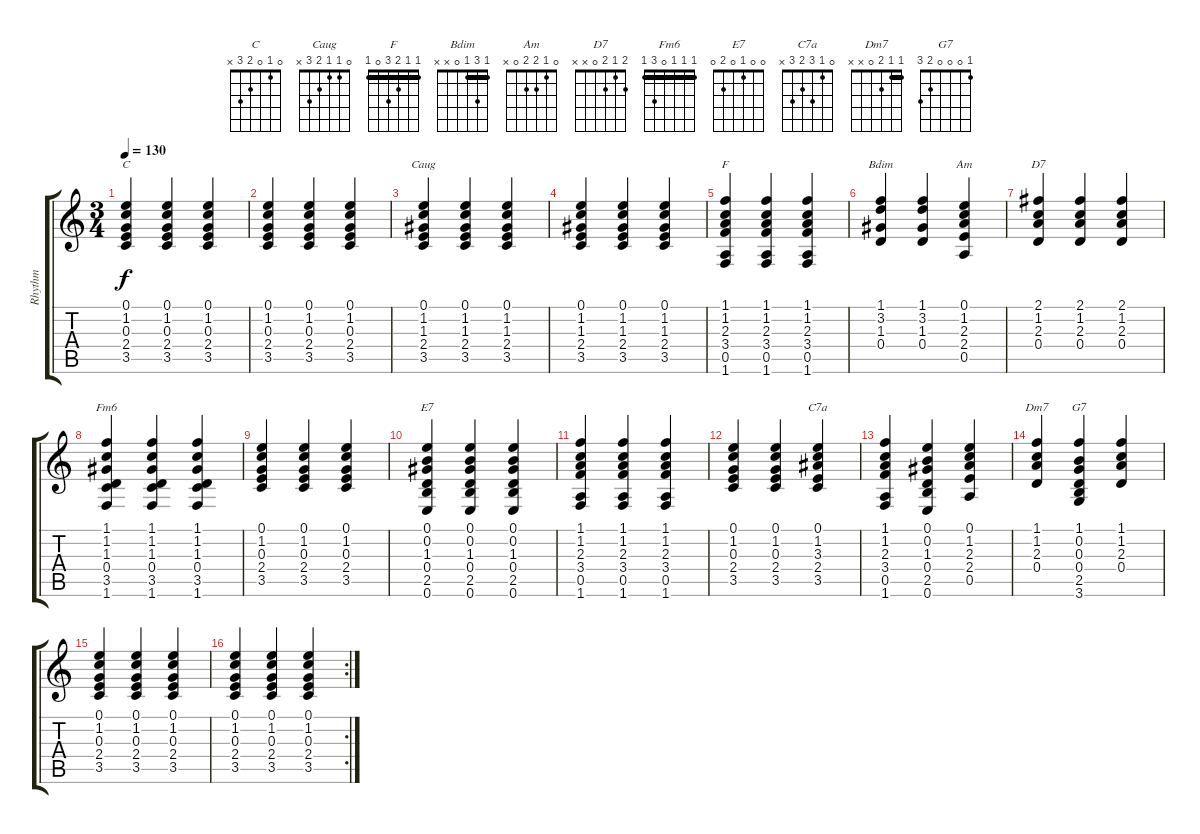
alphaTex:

\track ("Rhythm" "Rhythm") {instrument acousticguitarnylon}
\staff {score tabs}
\tuning (E4 B3 G3 D3 A2 E2) {hide}
\chord ("C" 0 1 0 2 3 x)
\chord ("Caug" 0 1 1 2 3 x)
\chord ("F" 1 1 2 3 0 1) {barre 1}
\chord ("Bdim" 1 3 1 0 x x) {barre 1}
\chord ("Am" 0 1 2 2 0 x)
\chord ("D7" 2 1 2 0 x x)
\chord ("Fm6" 1 1 1 0 3 1) {barre 1}
\chord ("E7" 0 0 1 0 2 0)
\chord ("C7a" 0 1 3 2 3 x)
\chord ("Dm7" 1 1 2 0 x x) {barre 1}
\chord ("G7" 1 0 0 0 2 3)
\ts (3 4)
\tempo 130
\clef g2
\ks c
(0.1 1.2 0.3 2.4 3.5).4{ch "C" dy f} (0.1 1.2 0.3 2.4 3.5).4 (0.1 1.2 0.3 2.4 3.5).4 |
(0.1 1.2 0.3 2.4 3.5).4 (0.1 1.2 0.3 2.4 3.5).4 (0.1 1.2 0.3 2.4 3.5).4 |
(0.1 1.2 1.3 2.4 3.5).4{ch "Caug"} (0.1 1.2 1.3 2.4 3.5).4 (0.1 1.2 1.3 2.4 3.5).4 |
(0.1 1.2 1.3 2.4 3.5).4 (0.1 1.2 1.3 2.4 3.5).4 (0.1 1.2 1.3 2.4 3.5).4 |
(1.1 1.2 2.3 3.4 0.5 1.6).4{ch "F"} (1.1 1.2 2.3 3.4 0.5 1.6).4 (1.1 1.2 2.3 3.4 0.5 1.6).4 |
(1.1 3.2 1.3 0.4).4{ch "Bdim"} (1.1 3.2 1.3 0.4).4 (0.1 1.2 2.3 2.4 0.5).4{ch "Am"} |
(2.1 1.2 2.3 0.4).4{ch "D7"} (2.1 1.2 2.3 0.4).4 (2.1 1.2 2.3 0.4).4 |
(1.1 1.2 1.3 0.4 3.5 1.6).4{ch "Fm6"} (1.1 1.2 1.3 0.4 3.5 1.6).4 (1.1 1.2 1.3 0.4 3.5 1.6).4 |
(0.1 1.2 0.3 2.4 3.5).4 (0.1 1.2 0.3 2.4 3.5).4 (0.1 1.2 0.3 2.4 3.5).4 |
(0.1 0.2 1.3 0.4 2.5 0.6).4{ch "E7"} (0.1 0.2 1.3 0.4 2.5 0.6).4 (0.1 0.2 1.3 0.4 2.5 0.6).4 |
(1.1 1.2 2.3 3.4 0.5 1.6).4 (1.1 1.2 2.3 3.4 0.5 1.6).4 (1.1 1.2 2.3 3.4 0.5 1.6).4 |
(0.1 1.2 0.3 2.4 3.5).4 (0.1 1.2 0.3 2.4 3.5).4 (0.1 1.2 3.3 2.4 3.5).4{ch "C7a"} |
(1.1 1.2 2.3 3.4 0.5 1.6).4 (0.1 0.2 1.3 0.4 2.5 0.6).4 (0.1 1.2 2.3 2.4 0.5).4 |
(1.1 1.2 2.3 0.4).4{ch "Dm7"} (1.1 0.2 0.3 0.4 2.5 3.6).4{ch "G7"} (1.1 1.2 2.3 0.4).4 |
(0.1 1.2 0.3 2.4 3.5).4 (0.1 1.2 0.3 2.4 3.5).4 (0.1 1.2 0.3 2.4 3.5).4 |
\rc 2
(0.1 1.2 0.3 2.4 3.5).4 (0.1 1.2 0.3 2.4 3.5).4 (0.1 1.2 0.3 2.4 3.5).4
